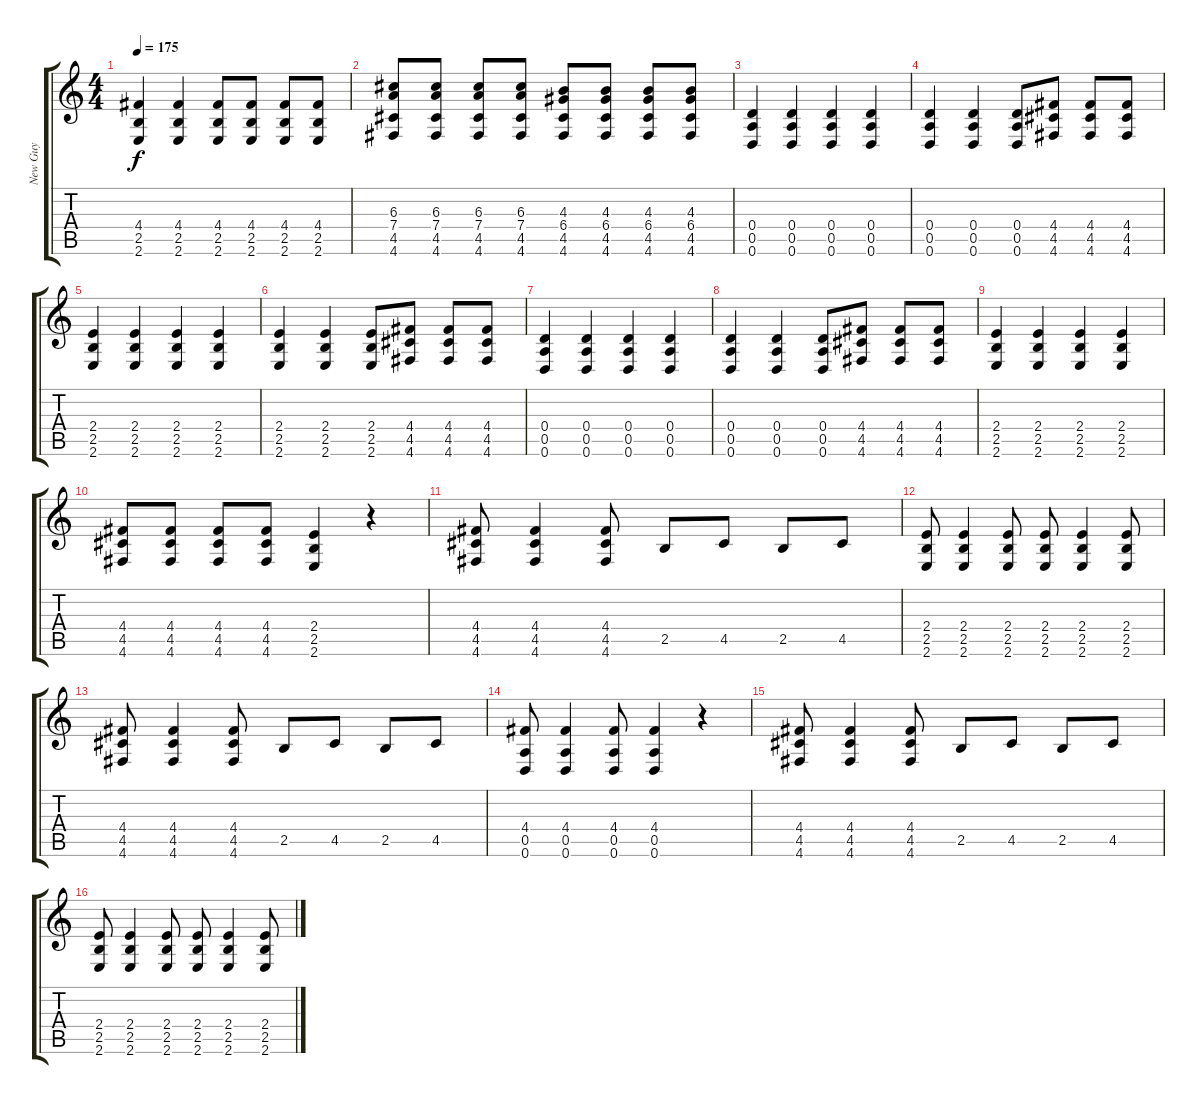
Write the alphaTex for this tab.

\track ("New Guy" "New Guy") {instrument acousticguitarnylon}
\staff {score tabs}
\tuning (E4 B3 G3 D3 A2 D2) {hide}
\ts (4 4)
\tempo 175
\clef g2
\ks c
(4.4 2.5 2.6).4{dy f} (4.4 2.5 2.6).4 (4.4 2.5 2.6).8 (4.4 2.5 2.6).8 (4.4 2.5 2.6).8 (4.4 2.5 2.6).8 |
(6.3 7.4 4.5 4.6).8 (6.3 7.4 4.5 4.6).8 (6.3 7.4 4.5 4.6).8 (6.3 7.4 4.5 4.6).8 (4.3 6.4 4.5 4.6).8 (4.3 6.4 4.5 4.6).8 (4.3 6.4 4.5 4.6).8 (4.3 6.4 4.5 4.6).8 |
(0.4 0.5 0.6).4 (0.4 0.5 0.6).4 (0.4 0.5 0.6).4 (0.4 0.5 0.6).4 |
(0.4 0.5 0.6).4 (0.4 0.5 0.6).4 (0.4 0.5 0.6).8 (4.4 4.5 4.6).8 (4.4 4.5 4.6).8 (4.4 4.5 4.6).8 |
(2.4 2.5 2.6).4 (2.4 2.5 2.6).4 (2.4 2.5 2.6).4 (2.4 2.5 2.6).4 |
(2.4 2.5 2.6).4 (2.4 2.5 2.6).4 (2.4 2.5 2.6).8 (4.4 4.5 4.6).8 (4.4 4.5 4.6).8 (4.4 4.5 4.6).8 |
(0.4 0.5 0.6).4 (0.4 0.5 0.6).4 (0.4 0.5 0.6).4 (0.4 0.5 0.6).4 |
(0.4 0.5 0.6).4 (0.4 0.5 0.6).4 (0.4 0.5 0.6).8 (4.4 4.5 4.6).8 (4.4 4.5 4.6).8 (4.4 4.5 4.6).8 |
(2.4 2.5 2.6).4 (2.4 2.5 2.6).4 (2.4 2.5 2.6).4 (2.4 2.5 2.6).4 |
(4.4 4.5 4.6).8 (4.4 4.5 4.6).8 (4.4 4.5 4.6).8 (4.4 4.5 4.6).8 (2.4 2.5 2.6).4 r.4 |
(4.4 4.5 4.6).8 (4.4 4.5 4.6).4 (4.4 4.5 4.6).8 2.5.8 4.5.8 2.5.8 4.5.8 |
(2.4 2.5 2.6).8 (2.4 2.5 2.6).4 (2.4 2.5 2.6).8 (2.4 2.5 2.6).8 (2.4 2.5 2.6).4 (2.4 2.5 2.6).8 |
(4.4 4.5 4.6).8 (4.4 4.5 4.6).4 (4.4 4.5 4.6).8 2.5.8 4.5.8 2.5.8 4.5.8 |
(4.4 0.5 0.6).8 (4.4 0.5 0.6).4 (4.4 0.5 0.6).8 (4.4 0.5 0.6).4 r.4 |
(4.4 4.5 4.6).8 (4.4 4.5 4.6).4 (4.4 4.5 4.6).8 2.5.8 4.5.8 2.5.8 4.5.8 |
(2.4 2.5 2.6).8 (2.4 2.5 2.6).4 (2.4 2.5 2.6).8 (2.4 2.5 2.6).8 (2.4 2.5 2.6).4 (2.4 2.5 2.6).8
